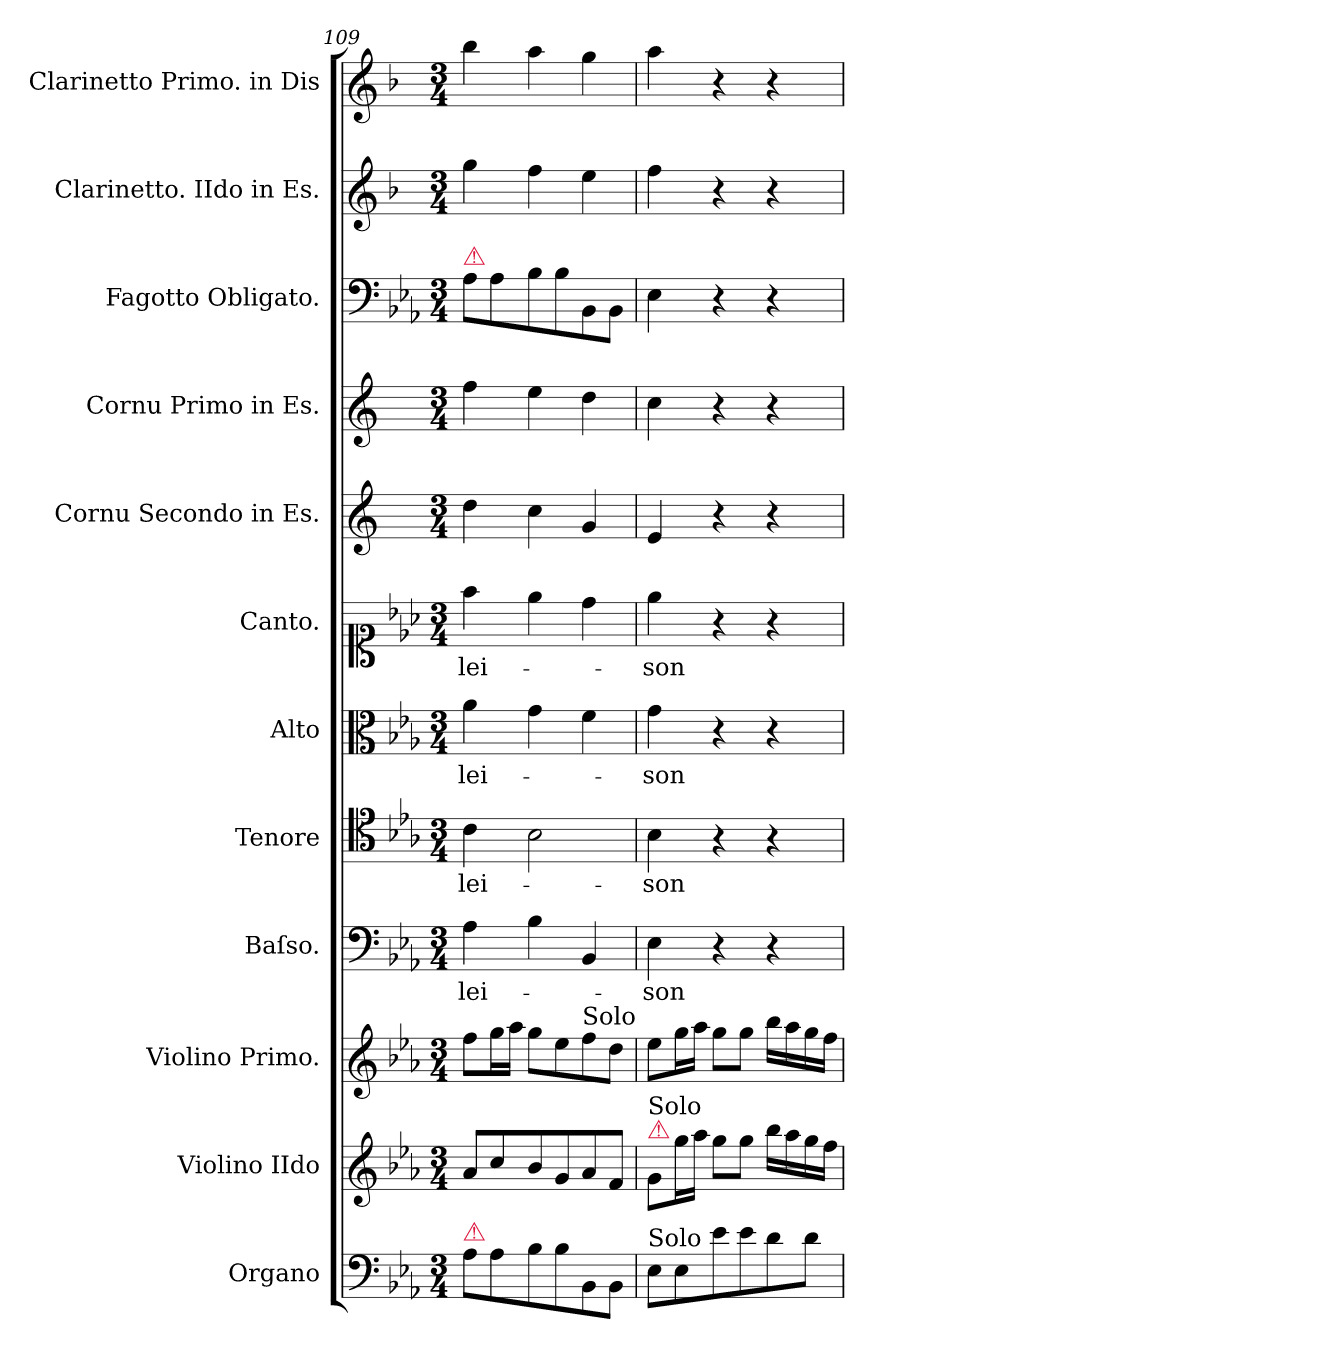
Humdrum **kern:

**kern	**kern	**kern	**kern	**text	**kern	**text	**kern	**text	**kern	**text	**kern	**kern	**kern	**kern	**kern
*part12	*part11	*part10	*part9	*part9	*part8	*part8	*part7	*part7	*part6	*part6	*part5	*part4	*part3	*part2	*part1
*staff12	*staff11	*staff10	*staff9	*staff9	*staff8	*staff8	*staff7	*staff7	*staff6	*staff6	*staff5	*staff4	*staff3	*staff2	*staff1
*I"Organo	*I"Violino IIdo	*I"Violino Primo.	*I"Baſso.	*	*I"Tenore	*	*I"Alto	*	*I"Canto.	*	*I"Cornu Secondo in Es.	*I"Cornu Primo in Es.	*I"Fagotto Obligato.	*I"Clarinetto. IIdo in Es.	*I"Clarinetto Primo. in Dis
*I'org	*I'vl II	*I'vl I	*I'B	*	*I'T	*	*I'A	*	*	*	*I'cor 2 in E♭	*I'cor 1 in E♭	*I'fag	*I'cl 2 in E♭	*I'cl 2 in E♭
*clefF4	*clefG2	*clefG2	*clefF4	*	*clefC4	*	*clefC3	*	*clefC1	*	*clefG2	*clefG2	*clefF4	*clefG2	*clefG2
*	*	*	*	*	*	*	*	*	*	*	*ITrd5c9	*ITrd5c9	*	*ITrd1c2	*ITrd1c2
*k[b-e-a-]	*k[b-e-a-]	*k[b-e-a-]	*k[b-e-a-]	*	*k[b-e-a-]	*	*k[b-e-a-]	*	*k[b-e-a-]	*	*k[b-e-a-]	*k[b-e-a-]	*k[b-e-a-]	*k[b-e-a-]	*k[b-e-a-]
*M3/4	*M3/4	*M3/4	*M3/4	*	*M3/4	*	*M3/4	*	*M3/4	*	*M3/4	*M3/4	*M3/4	*M3/4	*M3/4
=109	=109	=109	=109	=109	=109	=109	=109	=109	=109	=109	=109	=109	=109	=109	=109
!	!	!	!	!	!	!	!	!	!	!	!	!	!LO:TX:a:color=crimson:t=⚠	!	!
!LO:TX:a:color=crimson:t=⚠	!	!	!	!	!	!	!	!	!	!	!	!	!	!	!
8A-\L	8a-/L	8ff\L	4A-\	-lei-	4c\	-lei-	4a-\	-lei-	4ff\	-lei-	4f\	4a-\	8A-\L	4ff\	4aa-\
8A-\	8cc/	16gg\L	.	.	.	.	.	.	.	.	.	.	8A-\	.	.
.	.	16aa-\JJ	.	.	.	.	.	.	.	.	.	.	.	.	.
8B-\	8b-/	8gg\L	4B-\	.	2B-\	.	4g\	.	4ee-\	.	4e-\	4g\	8B-\	4ee-\	4gg\
8B-\	8g/	8ee-\	.	.	.	.	.	.	.	.	.	.	8B-\	.	.
!	!	!LO:TX:a:t=Solo	!	!	!	!	!	!	!	!	!	!	!	!	!
8BB-/	8a-/	8ff\	4BB-/	.	.	.	4f\	.	4dd\	.	4B-/	4f\	8BB-/	4dd\	4ff\
8BB-/J	8f/J	8dd\J	.	.	.	.	.	.	.	.	.	.	8BB-/J	.	.
=110	=110	=110	=110	=110	=110	=110	=110	=110	=110	=110	=110	=110	=110	=110	=110
!	!LO:TX:a:color=crimson:t=⚠	!	!	!	!	!	!	!	!	!	!	!	!	!	!
!	!LO:TX:a:t=Solo	!	!	!	!	!	!	!	!	!	!	!	!	!	!
!LO:TX:a:t=Solo	!	!	!	!	!	!	!	!	!	!	!	!	!	!	!
8E-\L	8g/L	8ee-\L	4E-\	-son	4B-\	-son	4g\	-son	4ee-\	-son	4G/	4e-\	4E-\	4ee-\	4gg\
8E-\	16gg\L	16gg\L	.	.	.	.	.	.	.	.	.	.	.	.	.
.	16aa-\JJ	16aa-\JJ	.	.	.	.	.	.	.	.	.	.	.	.	.
8e-\	8gg\L	8gg\L	4r	.	4r	.	4r	.	4r	.	4r	4r	4r	4r	4r
8e-\	8gg\J	8gg\J	.	.	.	.	.	.	.	.	.	.	.	.	.
8d\	16bb-\LL	16bb-\LL	4r	.	4r	.	4r	.	4r	.	4r	4r	4r	4r	4r
.	16aa-\	16aa-\	.	.	.	.	.	.	.	.	.	.	.	.	.
8d\J	16gg\	16gg\	.	.	.	.	.	.	.	.	.	.	.	.	.
.	16ff\JJ	16ff\JJ	.	.	.	.	.	.	.	.	.	.	.	.	.
=	=	=	=	=	=	=	=	=	=	=	=	=	=	=	=
*-	*-	*-	*-	*-	*-	*-	*-	*-	*-	*-	*-	*-	*-	*-	*-
